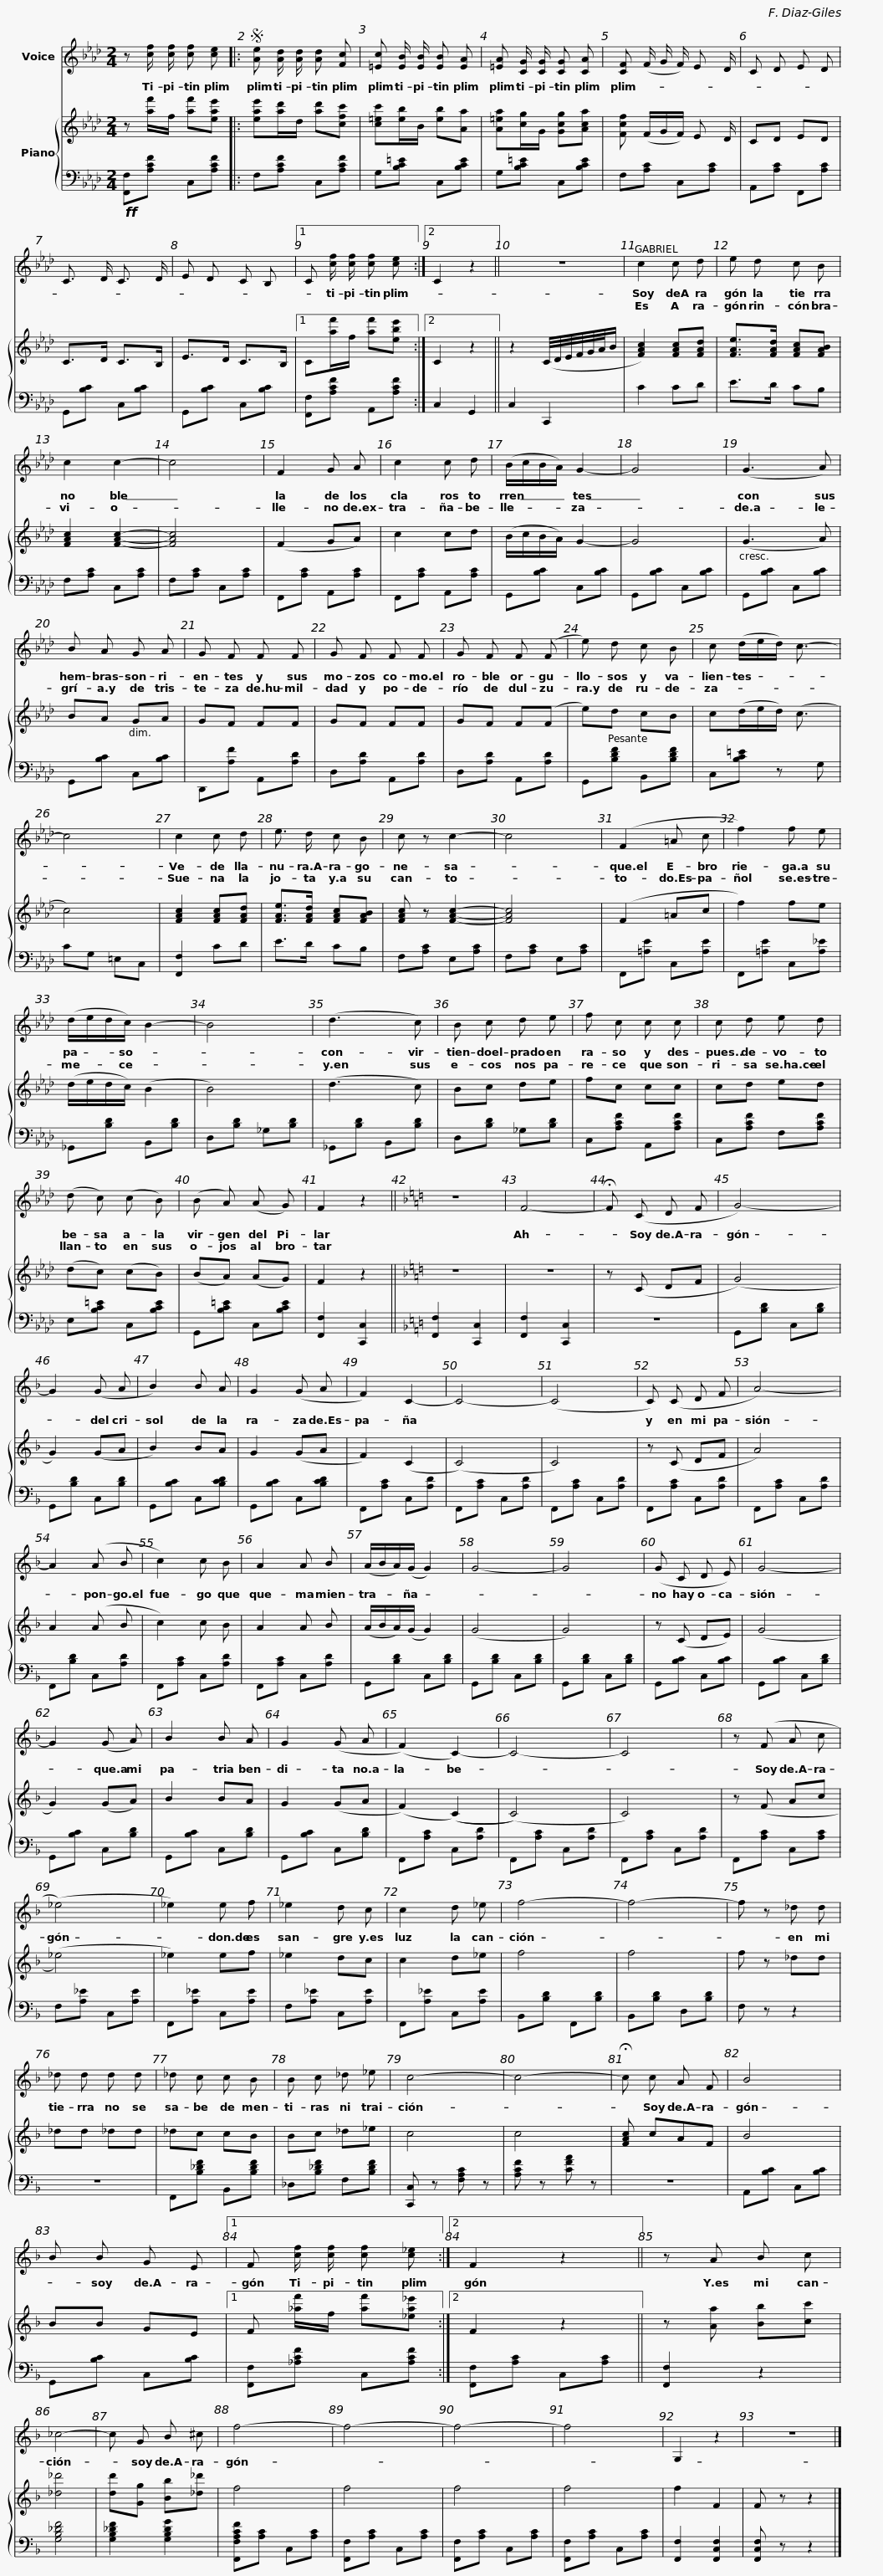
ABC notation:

X:1
%%score 1 { 2 | 3 }
L:1/8
M:2/4
I:linebreak $
K:Ab
V:1 treble
V:2 treble
V:3 bass
V:1
 z [cf]/ [cf]/ [cf] [ce] |:S [Ae] [Ad]/ [Ad]/ [Ad] [Fc] | [=Ec] [EB]/ [EB]/ [EB] [EA] | [=EA] [CG]/ [CG]/ [CG] [CA] |$ [CF] (F/ G/ F/) E D/ | %5
 C D E D | C3/2 D/ C3/2 D/ | E D C B, |1 C [cf]/ [cf]/ [cf] [ce] :|2 C2 z2 ||$ %10
 z4 | c2 c d | e d c B | c2 c2- | c4 | %15
 F2 G A | c2 c d |$ (B/c/B/A/) G2- | G4 | (G3 A) | %20
 B A G A | G F F F | G F F F |$ G F F (F | e) d c B | %25
 c (d/e/d/) c3/2- | c4 | c2 c d | e3/2 d/ c B | c z c2- |$ %30
 c4 | (F2 =A c | f2) f e | (d/e/d/c/) B2- | B4 | %35
 (d3 c) |$ B c d e | f c c c | c d e d | (d c) (c B) | %40
 (B A) (A G) | F2 z2 ||$[K:F] z4 | F4- | !fermata!F (C D F | %45
 G4-) | G2 (G A | B2) B A | G2 (G A | F2) C2- | %50
 C4- |$ (C4 | C) (C D F | A4-) | A2 (A B | %55
 c2) c B | A2 A B | (A/B/A/)(G/ G2) | G4- |$ G4 | %60
 (G C D E) |[K:F] G4- | G2 (G A) | B2 B A | G2 (G A | %65
 (F2) C2-) | C4- |$ C4 | z (F A c | (_e4) | %70
 _e2) e f | _e2 d c | c2 d _e | f4- | f4- |$ %75
 f z _d d | _d d d d | _d c c B | B c _d _e | c4- | %80
 c4- | !fermata!c c A F |$ B4 | B B G E |1 F [cf]/ [cf]/ [cf] [c_e] :|2 %85
 F2 z2 || z A B c | _c4- | c G B ^c |$ f4- | %90
 f4- | f4- | f4 | G,2 z2 | z4 |] %95
V:2
 z [af']/f/ [af'][eae'] |: [eae'][ad']/d/ [ad'][cfc'] | [c=ec'][eb]/B/ [eb][Aa] | [A=ea][cg]/G/ [Gcg][Aca] |$ [Fcf] (F/G/F/) E D/ | %5
 CD ED | C>D C>B, | E>D C>B, |1 C[af']/f/ [af'][ebe'] :|2 C2 z2 ||$ %10
 z2 (C/4D/4E/4F/4G/4A/4B/ | [FAc]2) [FAc][FAd] | [FAe]>[FAd] [FAc][FAB] | [FAc]2 [FAc]2- | [FAc]4 | %15
 (F2 GA) | c2 cd |$ (B/c/B/A/) G2- | G4 | (G3 A) | %20
 BA GA | GF FF | GF FF |$ GF F(F | e)d cB | %25
 c(d/e/d/) (c3/2 | c4) | [FAc]2 [FAc][FAd] | [FAe]>[FAd] [FAc][FAB] | [FAc] z [FAc]2- |$ %30
 [FAc]4 | (F2 =Ac | f2) fe | (d/e/d/c/) (B2 | B4) | %35
 (d3 c) |$ Bc de | fc cc | cd ed | (dc) (cB) | %40
 (BA) (AG) | F2 z2 ||$[K:F] z4 | z4 | z (C DF | %45
 (G4) | G2) (GA | B2) BA | G2 (GA | F2) (C2 | %50
 (C4) |$ C4) | z (C DF | A4) | A2 (A B | %55
 c2) c B | A2 A B | (A/B/A/)(G/ G2) | (G4 |$ G4) | %60
 z (C DE) |[K:F] (G4 | G2) (GA) | B2 BA | G2 (GA | %65
 (F2) ((C2) | (C4)) |$ C4) | z (F Ac | (_e4) | %70
 _e2) ef | _e2 dc | c2 d_e | f4 | f4 |$ %75
 f z _dd | _dd _dd | _dc cB | Bc _d_e | c4 | %80
 c4 | [FAc] cAF |$ B4 | BB GE |1 F [_af']/f/ [af'][_ea_e'] :|2 %85
 F2 z2 || z [Aa] [Bb][cc'] | [_d_d']4 | [dd'][Gg] [Bb][_d_d'] |$ f4 | %90
 f4 | f4 | f4 | f2 F2 | F z z2 |] %95
V:3
!ff! [F,,F,][A,CF] C,[A,CF] |: F,[A,CF] C,[A,CF] | G,[B,C=E] C,[B,CE] | G,[B,C=E] C,[B,CE] |$ F,[A,C] C,[A,C] | %5
 A,,[A,C] F,,[A,C] | G,,[B,C] C,[B,C] | G,,[B,C] C,[B,C] |1 [F,,F,][A,CF] A,,[A,CF] :|2 C,2 G,,2 ||$ %10
 C,2 C,,2 | C2 CD | E>D CB, | F,[A,C] C,[A,C] | F,[A,C] C,[A,C] | %15
 F,,[A,C] A,,[A,C] | F,,[A,C] A,,[A,C] |$ G,,[B,C] C,[B,C] | G,,[B,C] C,[B,C] | G,,[B,C] C,[B,C] | %20
 G,,[B,C] C,[B,C] | D,,[A,F] A,,[A,D] | D,[A,D] A,,[A,D] |$ D,[A,D] A,,[A,D] | G,,[B,DF] B,,[B,DF] | %25
 C,[B,C=E] z G, | CG, =E,C, | [F,,F,]2 CD | E>D CB, | F,[A,C] E,[A,C] |$ %30
 F,[A,C] E,[A,C] | F,,[=A,E] C,[A,E] | F,,[=A,E] C,[A,_E] | _G,,[B,D] B,,[B,D] | D,[B,D] _G,[B,D] | %35
 _G,,[B,D] B,,[B,D] |$ D,[B,D] _G,[B,D] | C,[A,CF] A,,[A,CF] | C,[A,CF] F,[A,CF] | E,[B,C=E] C,[B,CE] | %40
 G,,[B,C=E] C,[B,CE] | [F,,F,]2 [C,,C,]2 ||$[K:F] [F,,F,]2 [C,,C,]2 | [F,,F,]2 [C,,C,]2 | z4 | %45
 G,,[B,D] C,[B,D] | G,,[B,D] C,[B,D] | G,,[B,C] C,[B,CD] | G,,[B,C] C,[B,CD] | F,,[A,C] C,[A,D] | %50
 F,,[A,C] C,[A,D] |$ F,,[A,C] C,[A,D] | F,,[A,C] C,[A,D] | F,,[A,C] C,[A,D] | F,,[B,D] C,[A,D] | %55
 F,,[A,C] C,[A,D] | F,,[A,C] C,[A,D] | G,,[B,D] C,[B,D] | G,,[B,D] C,[B,D] |$ G,,[B,D] C,[B,D] | %60
 G,,[B,C] C,[B,C] |[K:F] G,,[B,C] C,[B,D] | G,,[B,C] C,[B,D] | G,,[B,C] C,[B,D] | G,,[B,C] C,[B,D] | %65
 F,,[A,C] C,[A,D] | F,,[A,C] C,[A,D] |$ F,,[A,C] C,[A,D] | F,,[A,C] C,[A,C] | F,[A,_E] C,[A,E] | %70
 F,,[A,_E] C,[A,E] | F,[A,_E] C,[A,E] | F,,[A,_E] C,[A,E] | B,,[B,D] F,,[B,D] | B,,[B,D] D,[B,D] |$ %75
 F, z z2 | z4 | F,,[B,_DF] B,,[B,DF] | _D,[B,_DF] F,[B,DF] | [C,,C,] z [F,A,C] z | %80
 [A,CF] z [CFA] z | z4 |$ A,,[B,C] C,[B,C] | G,,[B,C] C,[B,C] |1 [F,,F,][_A,CF] C,[A,CF] :|2 %85
 [F,,F,][A,C] C,[A,C] || [F,,F,]2 z2 | [G,B,_DF]4 | [G,B,_DF]2 [G,B,DG]2 |$ [F,,F,A,CF][A,C] C,[A,C] | %90
 [F,,F,][A,C] C,[A,C] | [F,,F,][A,C] C,[A,C] | [F,,F,][A,C] C,[A,C] | [F,,F,]2 [F,,C,F,]2 | [F,,C,F,] z z2 |] %95
